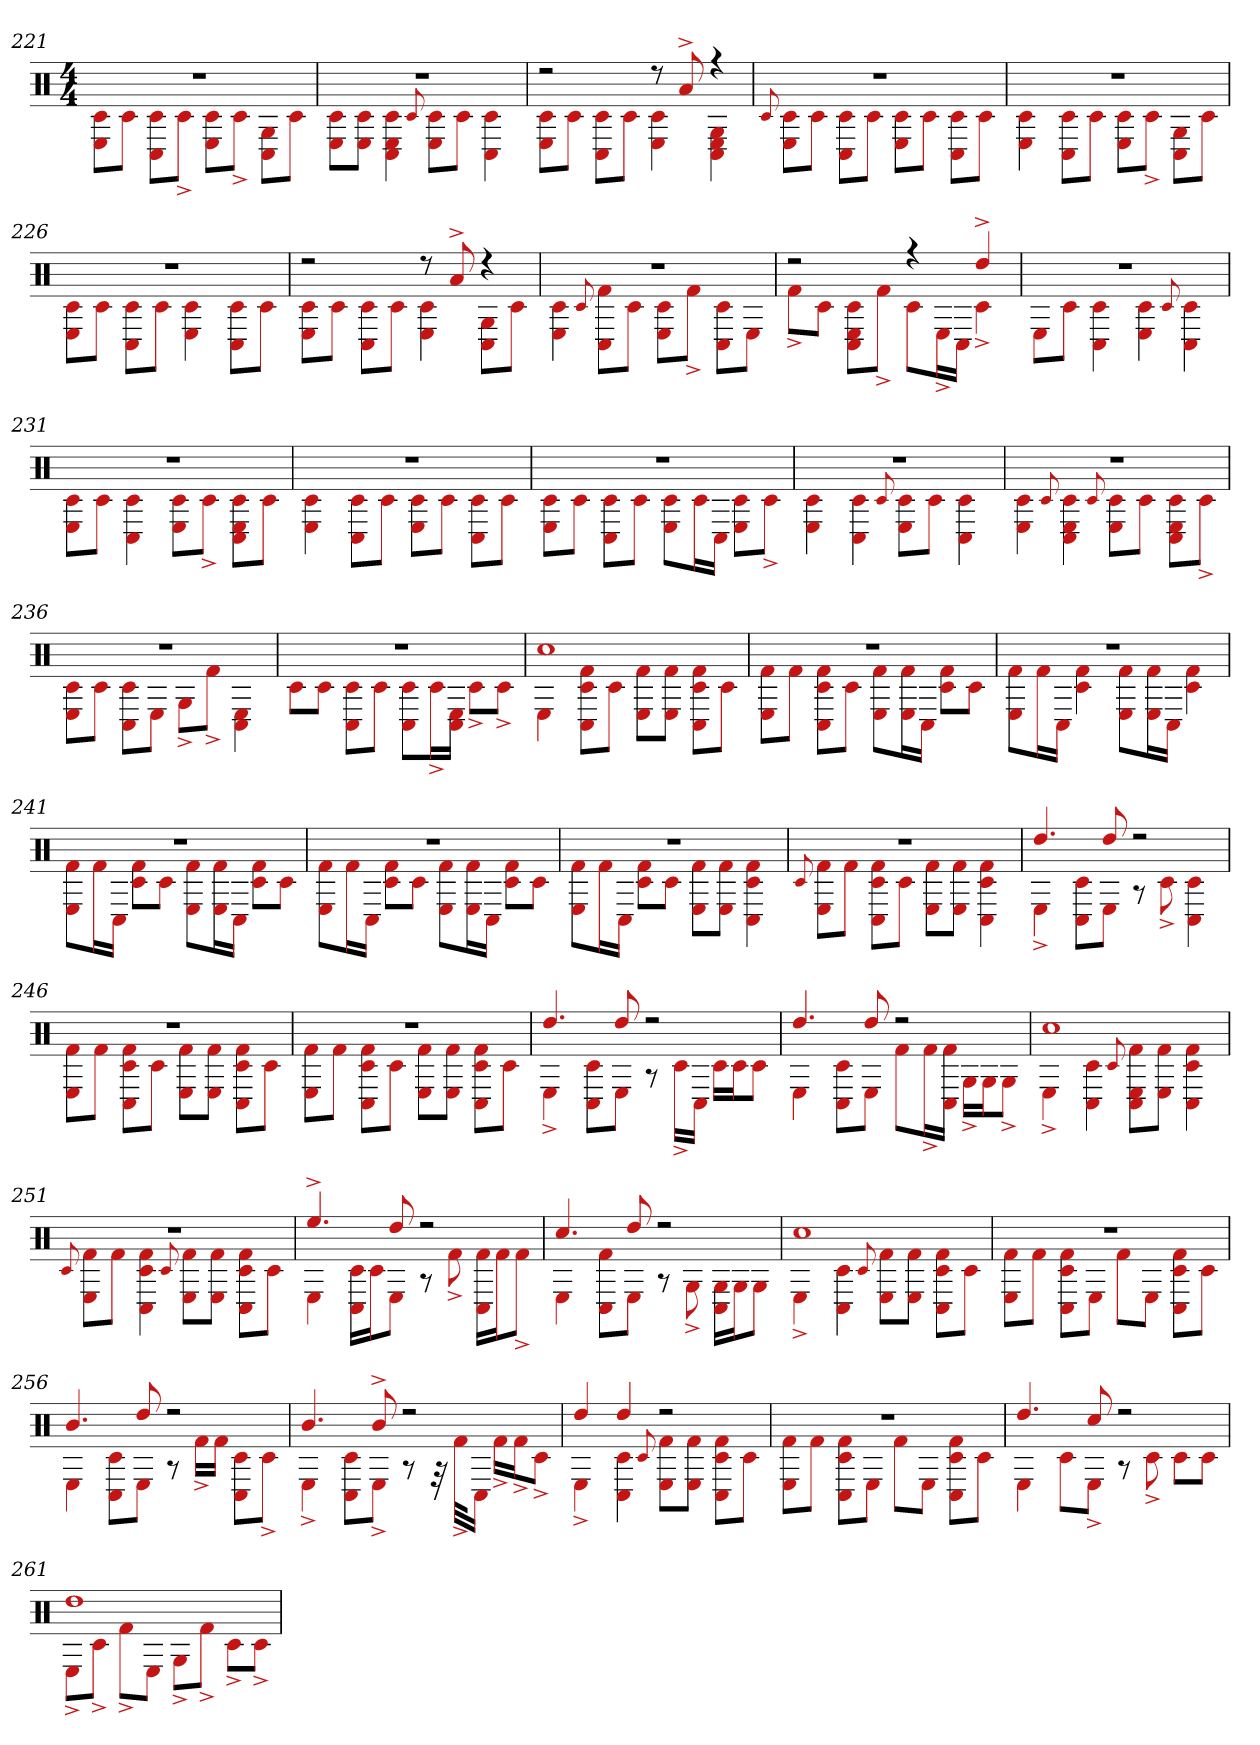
**kern
*part1
*staff1
*clefX
*k[]
*M4/4
=221
*^
1r	8c# 8EL
.	8c#J
.	8C# 8c#L
.	8c#^J
.	8E 8c#L
.	8c#^J
.	8C# 8GL
.	8c#J
=222	=222
1r	8c# 8EL
.	8c# 8EJ
.	4c# 4C# 4E
.	8qqc#
.	8c# 8EL
.	8c#J
.	4c# 4C#
=223	=223
2r	8E 8c#L
.	8c#J
.	8C# 8c#L
.	8c#J
8r	4E 4c#
8a^	.
4r	4C# 4G 4E
=224	=224
.	8qqc#
1r	8c# 8EL
.	8c#J
.	8C# 8c#L
.	8c#J
.	8c# 8EL
.	8c#J
.	8C# 8c#L
.	8c#J
=225	=225
1r	4E 4c#
.	8C# 8c#L
.	8c#J
.	8E 8c#L
.	8c#^J
.	8C# 8GL
.	8c#J
=226	=226
1r	8c# 8EL
.	8c#J
.	8C# 8c#L
.	8c#J
.	4E 4c#
.	8C# 8c#L
.	8c#J
=227	=227
2r	8c# 8EL
.	8c#J
.	8C# 8c#L
.	8c#J
8r	4E 4c#
8a^	.
4r	8C# 8GL
.	8c#J
=228	=228
1r	4c# 4E
.	8qqc#
.	8C# 8f#L
.	8c#J
.	8c# 8EL
.	8f#^J
.	8C# 8c#L
.	8EJ
=229	=229
2r	8f#^L
.	8c#J
.	8C# 8c# 8EL
.	8f#^J
4r	8c#L
.	16E^L
.	16C#JJ
4dd^	4c#^
=230	=230
1r	8EL
.	8c#J
.	4C# 4c#
.	4c# 4E
.	8qqc#
.	4C# 4c#
=231	=231
1r	8c# 8EL
.	8c#J
.	4C# 4c#
.	8E 8c#L
.	8c#^J
.	8C# 8E 8c#L
.	8c#J
=232	=232
1r	4E 4c#
.	8C# 8c#L
.	8c#J
.	8E 8c#L
.	8c#J
.	8C# 8c#L
.	8c#J
=233	=233
1r	8E 8c#L
.	8c#J
.	8C# 8c#L
.	8c#J
.	8c# 8EL
.	16c#L
.	16C#JJ
.	8c# 8EL
.	8c#^J
=234	=234
1r	4E 4c#
.	4C# 4c#
.	8qqc#
.	8E 8c#L
.	8c#J
.	4C# 4c#
=235	=235
1r	4E 4c#
.	8qqc#
.	4C# 4c# 4E
.	8qqc#
.	8E 8c#L
.	8c#J
.	8C# 8c# 8EL
.	8c#^J
=236	=236
1r	8E 8c#L
.	8c#J
.	8C# 8c#L
.	8EJ
.	8G^L
.	8f#^J
.	4C# 4E
=237	=237
1r	8c#L
.	8c#J
.	8C# 8c#L
.	8c#J
.	8C# 8c#L
.	16c#^L
.	16E 16C#JJ
.	8c#^L
.	8c#^J
=238	=238
1cc#	4E
.	8C# 8c# 8f#L
.	8c#J
.	8E 8f#L
.	8f# 8EJ
.	8C# 8c# 8f#L
.	8c#J
=239	=239
1r	8f# 8EL
.	8f#J
.	8C# 8c# 8f#L
.	8c#J
.	8f# 8EL
.	16f# 16EL
.	16C#JJ
.	8c# 8f#L
.	8c#J
=240	=240
1r	8E 8f#L
.	16f#L
.	16C#JJ
.	4f# 4c#
.	8f# 8EL
.	16f# 16EL
.	16C#JJ
.	4f# 4c#
=241	=241
1r	8E 8f#L
.	16f#L
.	16C#JJ
.	8c# 8f#L
.	8c#J
.	8E 8f#L
.	16f# 16EL
.	16C#JJ
.	8c# 8f#L
.	8c#J
=242	=242
1r	8E 8f#L
.	16f#L
.	16C#JJ
.	8f# 8c#L
.	8c#J
.	8E 8f#L
.	16f# 16EL
.	16C#JJ
.	8f# 8c#L
.	8c#J
=243	=243
1r	8E 8f#L
.	16f#L
.	16C#JJ
.	8c# 8f#L
.	8c#J
.	8f# 8EL
.	8E 8f#J
.	4C# 4c# 4f#
=244	=244
.	8qqc#
1r	8f# 8EL
.	8f#J
.	8C# 8f# 8c#L
.	8c#J
.	8E 8f#L
.	8f# 8EJ
.	4C# 4f# 4c#
=245	=245
4.dd	4E^
.	8C# 8c#L
8dd	8EJ
2r	8r
.	8c#^
.	4C# 4c#
=246	=246
1r	8E 8f#L
.	8f#J
.	8C# 8c# 8f#L
.	8c#J
.	8f# 8EL
.	8f# 8EJ
.	8C# 8f# 8c#L
.	8c#J
=247	=247
1r	8f# 8EL
.	8f#J
.	8f# 8C# 8c#L
.	8c#J
.	8E 8f#L
.	8f# 8EJ
.	8c# 8C# 8f#L
.	8c#J
=248	=248
4.dd	4E^
.	8C# 8c#L
8dd	8EJ
2r	8r
.	16c#^LL
.	16C#JJ
.	16c#LL
.	16c#J
.	8c#J
=249	=249
4.dd	4E
.	8C# 8c#L
8dd	8EJ
2r	8f#L
.	16f#^L
.	16f# 16C#JJ
.	16G^LL
.	16GJ
.	8G^J
=250	=250
1cc#	4E^
.	4C# 4c#
.	8qqc#
.	8C# 8f# 8EL
.	8E 8f#J
.	4C# 4c# 4f#
=251	=251
.	8qqc#
1r	8E 8f#L
.	8f#J
.	4C# 4f# 4c#
.	8qqc#
.	8f# 8EL
.	8f# 8EJ
.	8c# 8C# 8f#L
.	8c#J
=252	=252
4.ee^	4E
.	16C# 16c#LL
.	16c#J
8dd	8EJ
2r	8r
.	8f#^
.	16C# 16f#LL
.	16f#J
.	8f#^J
=253	=253
4.cc#	4E
.	8C# 8f#L
8dd	8EJ
2r	8r
.	8G^
.	16C# 16GLL
.	16GJ
.	8GJ
=254	=254
1cc#	4E^
.	4C# 4c#
.	8qqc#
.	8E 8f#L
.	8E 8f#J
.	8C# 8c# 8f#L
.	8c#J
=255	=255
1r	8E 8f#L
.	8f#J
.	8C# 8f# 8c#L
.	8EJ
.	8f#L
.	8EJ
.	8C# 8f# 8c#L
.	8c#J
=256	=256
4.b	4E
.	8c# 8C#L
8dd	8EJ
2r	8r
.	16f#^LL
.	16f#JJ
.	8C# 8c#L
.	8c#^J
=257	=257
4.b	4E^
.	8C# 8c#L
8b^	8E^J
2r	8r
.	32r
.	32f#^KLL
.	16C#JJ
.	16f#^LL
.	16f#^J
.	8c#^J
=258	=258
4dd	4E^
4dd	4C# 4c#
.	8qqc#
2r	8E 8f#L
.	8E 8f#J
.	8C# 8f# 8c#L
.	8c#J
=259	=259
1r	8E 8f#L
.	8f#J
.	8C# 8c# 8f#L
.	8EJ
.	8f#L
.	8EJ
.	8C# 8f# 8c#L
.	8c#J
=260	=260
4.dd	4E
.	8c#L
8cc#	8E^J
2r	8r
.	8c#^
.	8c#L
.	8c#J
=261	=261
1dd	8E^L
.	8c#^J
.	8f#^L
.	8EJ
.	8G^L
.	8f#^J
.	8c#^L
.	8c#^J
*v	*v
=
*-
